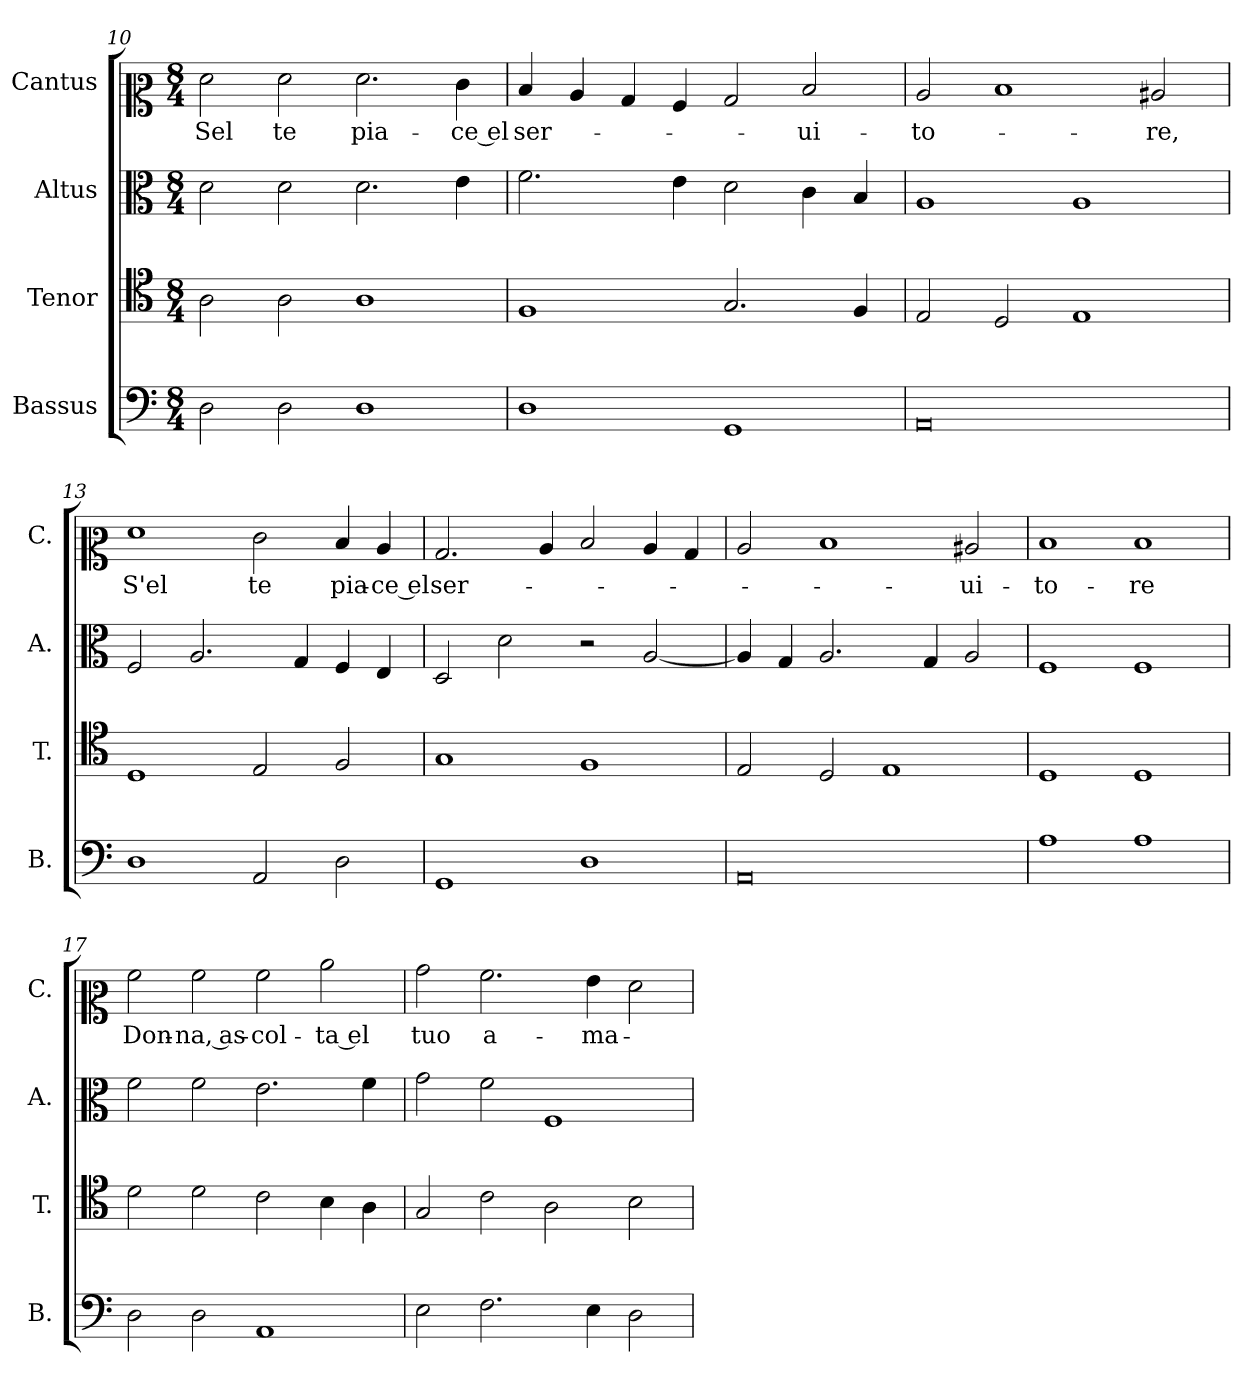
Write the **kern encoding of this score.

**kern	**kern	**kern	**kern	**text
*part4	*part3	*part2	*part1	*part1
*staff4	*staff3	*staff2	*staff1	*staff1
*I"Bassus	*I"Tenor	*I"Altus	*I"Cantus	*
*I'B.	*I'T.	*I'A.	*I'C.	*
*clefF4	*clefC4	*clefC3	*clefC2	*
*k[]	*k[]	*k[]	*k[]	*
*M8/4	*M8/4	*M8/4	*M8/4	*
=10	=10	=10	=10	=10
!	!	!	!	!LO:LY:b
2D\	2A\	2d\	2f\	Sel
!	!	!	!	!LO:LY:b
2D\	2A\	2d\	2f\	te
!	!	!	!	!LO:LY:b
1D	1A	2.d\	2.f\	pia-
!	!	!	!	!LO:LY:b
.	.	4e\	4e\	-ce el
!!LO:LB:g=z
=11	=11	=11	=11	=11
!	!	!	!	!LO:LY:b
1D	1F	2.f\	4d/	ser-
.	.	.	4c/	.
.	.	.	4B/	.
.	.	4e\	4A/	.
1GG	2.G/	2d\	2B/	.
!	!	!	!	!LO:LY:b
.	.	4c\	2d/	-ui-
.	4F/	4B/	.	.
=12	=12	=12	=12	=12
!	!	!	!	!LO:LY:b
0AA	2E/	1A	2c/	-to-
.	2D/	.	1d	.
.	1E	1A	.	.
!	!	!	!	!LO:LY:b
.	.	.	2c#X/	-re,
=13	=13	=13	=13	=13
!	!	!	!	!LO:LY:b
1D	1D	2F/	1f	S'el
.	.	2.A/	.	.
!	!	!	!	!LO:LY:b
2AA/	2E/	.	2e\	te
.	.	4G/	.	.
!	!	!	!	!LO:LY:b
2D\	2F/	4F/	4d/	pia-
!	!	!	!	!LO:LY:b
.	.	4E/	4c/	-ce el
=14	=14	=14	=14	=14
!	!	!	!	!LO:LY:b
1GG	1G	2D/	2.B/	ser-
.	.	2d\	.	.
.	.	.	4c/	.
1D	1F	2r	2d/	.
.	.	[2A/	4c/	.
.	.	.	4B/	.
=15	=15	=15	=15	=15
0AA	2E/	4A/]	2c/	.
.	.	4G/	.	.
.	2D/	2.A/	1d	.
.	1E	.	.	.
.	.	4G/	.	.
!	!	!	!	!LO:LY:b
.	.	2A/	2c#X/	-ui-
=16	=16	=16	=16	=16
!	!	!	!	!LO:LY:b
1A	1D	1F	1d	-to-
!	!	!	!	!LO:LY:b
1A	1D	1F	1d	-re
!!LO:PB:g=z
=17	=17	=17	=17	=17
!	!	!	!	!LO:LY:b
2D\	2d\	2f\	2a\	Don-
!	!	!	!	!LO:LY:b
2D\	2d\	2f\	2a\	-na, as-
!	!	!	!	!LO:LY:b
1AA	2c\	2.e\	2a\	-col-
!	!	!	!	!LO:LY:b
.	4B\	.	2cc\	-ta el
.	4A\	4f\	.	.
=18	=18	=18	=18	=18
!	!	!	!	!LO:LY:b
2E\	2G/	2g\	2b\	tuo
!	!	!	!	!LO:LY:b
2.F\	2c\	2f\	2.a\	a-
.	2A\	1F	.	.
!	!	!	!	!LO:LY:b
4E\	.	.	4g\	-ma-
2D\	2B\	.	2f\	.
=	=	=	=	=
*-	*-	*-	*-	*-
